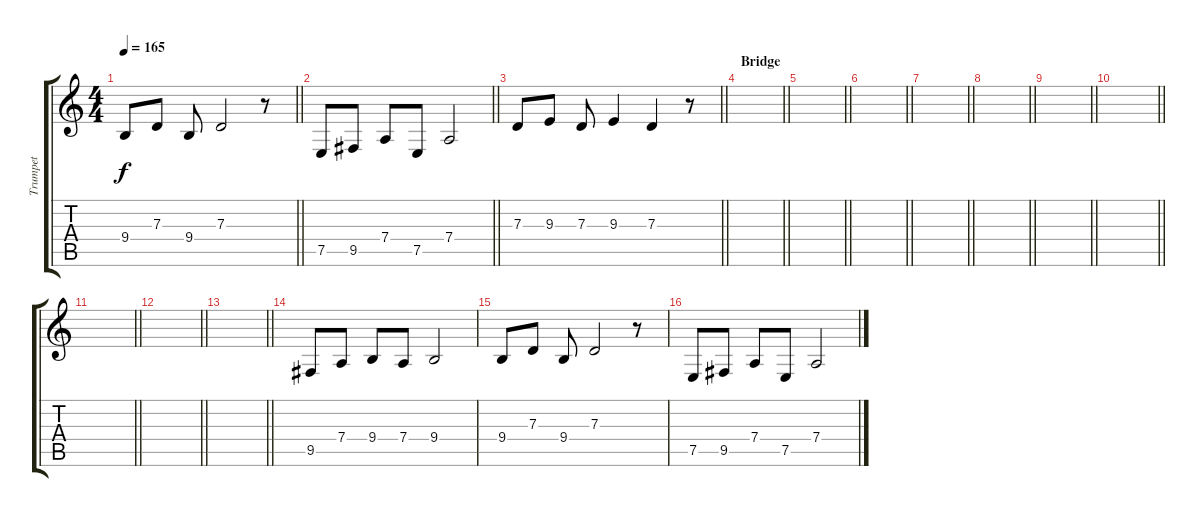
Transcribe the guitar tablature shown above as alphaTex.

\track ("Trumpet" "Trumpet") {instrument trumpet}
\staff {score tabs}
\tuning (E4 B3 G3 D3 A2 E2) {hide}
\ts (4 4)
\tempo 165
\clef g2
\barLineRight lightlight
\ks c
9.4.8{dy f} 7.3.8 9.4.8 7.3.2 r.8 |
\barLineRight lightlight
7.5.8 9.5.8 7.4.8 7.5.8 7.4.2 |
\barLineRight lightlight
7.3.8 9.3.8 7.3.8 9.3.4 7.3.4 r.8 |
\section ("" "Bridge")
\barLineRight lightlight
|
\barLineRight lightlight
|
\barLineRight lightlight
|
\barLineRight lightlight
|
\barLineRight lightlight
|
\barLineRight lightlight
|
\barLineRight lightlight
|
\barLineRight lightlight
|
\barLineRight lightlight
|
\barLineRight lightlight
|
9.5.8 7.4.8 9.4.8 7.4.8 9.4.2 |
9.4.8 7.3.8 9.4.8 7.3.2 r.8 |
7.5.8 9.5.8 7.4.8 7.5.8 7.4.2
